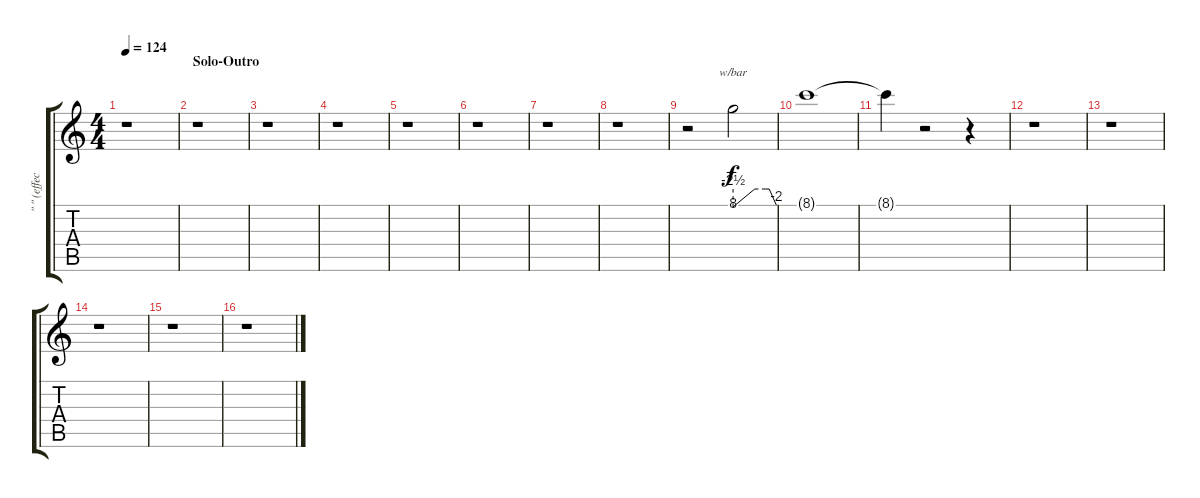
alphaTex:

\track ("\" \" (effects)" "\" \" (effec") {instrument overdrivenguitar}
\staff {score tabs}
\tuning (E4 B3 G3 D3 A2 E2) {hide}
\ts (4 4)
\tempo 124
\clef g2
\ks c
r.1{dy f} |
\section ("" "Solo-Outro")
r.1 |
r.1 |
r.1 |
r.1 |
r.1 |
r.1 |
r.1 |
r.2 8.1.2{tbe (custom default 0 -10 30 0 45 0 50 0 60 -8)} |
8.1{t}.1 |
8.1{t}.4 r.2 r.4 |
r.1 |
r.1 |
r.1 |
r.1 |
r.1
